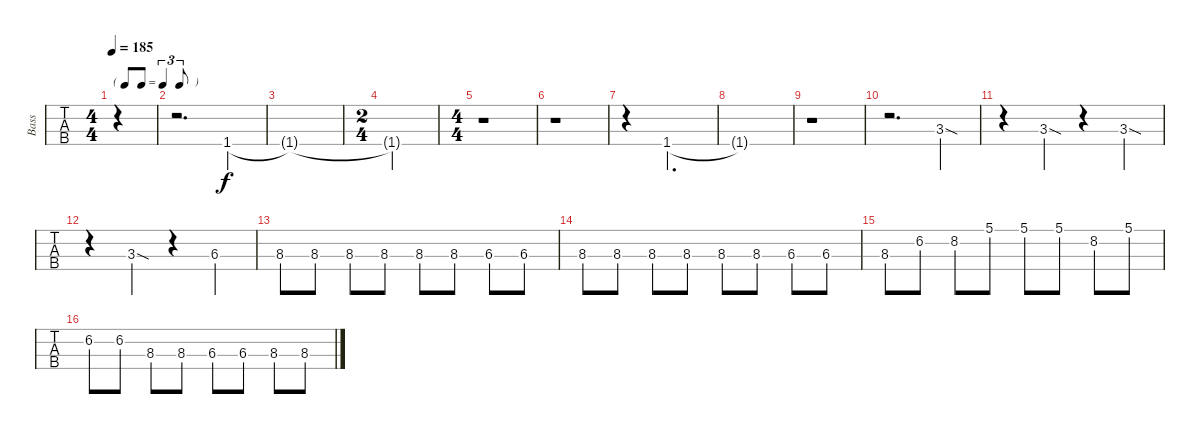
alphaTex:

\track ("Bass" "Bass") {mute instrument electricbassfinger}
\staff {tabs}
\tuning (G2 D2 A1 E1) {hide}
\ts (4 4)
\tf triplet8th
\tempo 185
\clef f4
\ks c
|
r.2{d} 1.4.4 |
1.4{t}.1 |
\ts (2 4)
1.4{t}.2 |
\ts (4 4)
r.1 |
r.1 |
r.4 1.4.2{d} |
1.4{t}.1 |
r.1 |
r.2{d} 3.3{sod}.4 |
r.4 3.3{sod}.4 r.4 3.3{sod}.4 |
r.4 3.3{sod}.4 r.4 6.3.4 |
8.3.8 8.3.8 8.3.8 8.3.8 8.3.8 8.3.8 6.3.8 6.3.8 |
8.3.8 8.3.8 8.3.8 8.3.8 8.3.8 8.3.8 6.3.8 6.3.8 |
8.3.8 6.2.8 8.2.8 5.1.8 5.1.8 5.1.8 8.2.8 5.1.8 |
6.2.8 6.2.8 8.3.8 8.3.8 6.3.8 6.3.8 8.3.8 8.3.8
